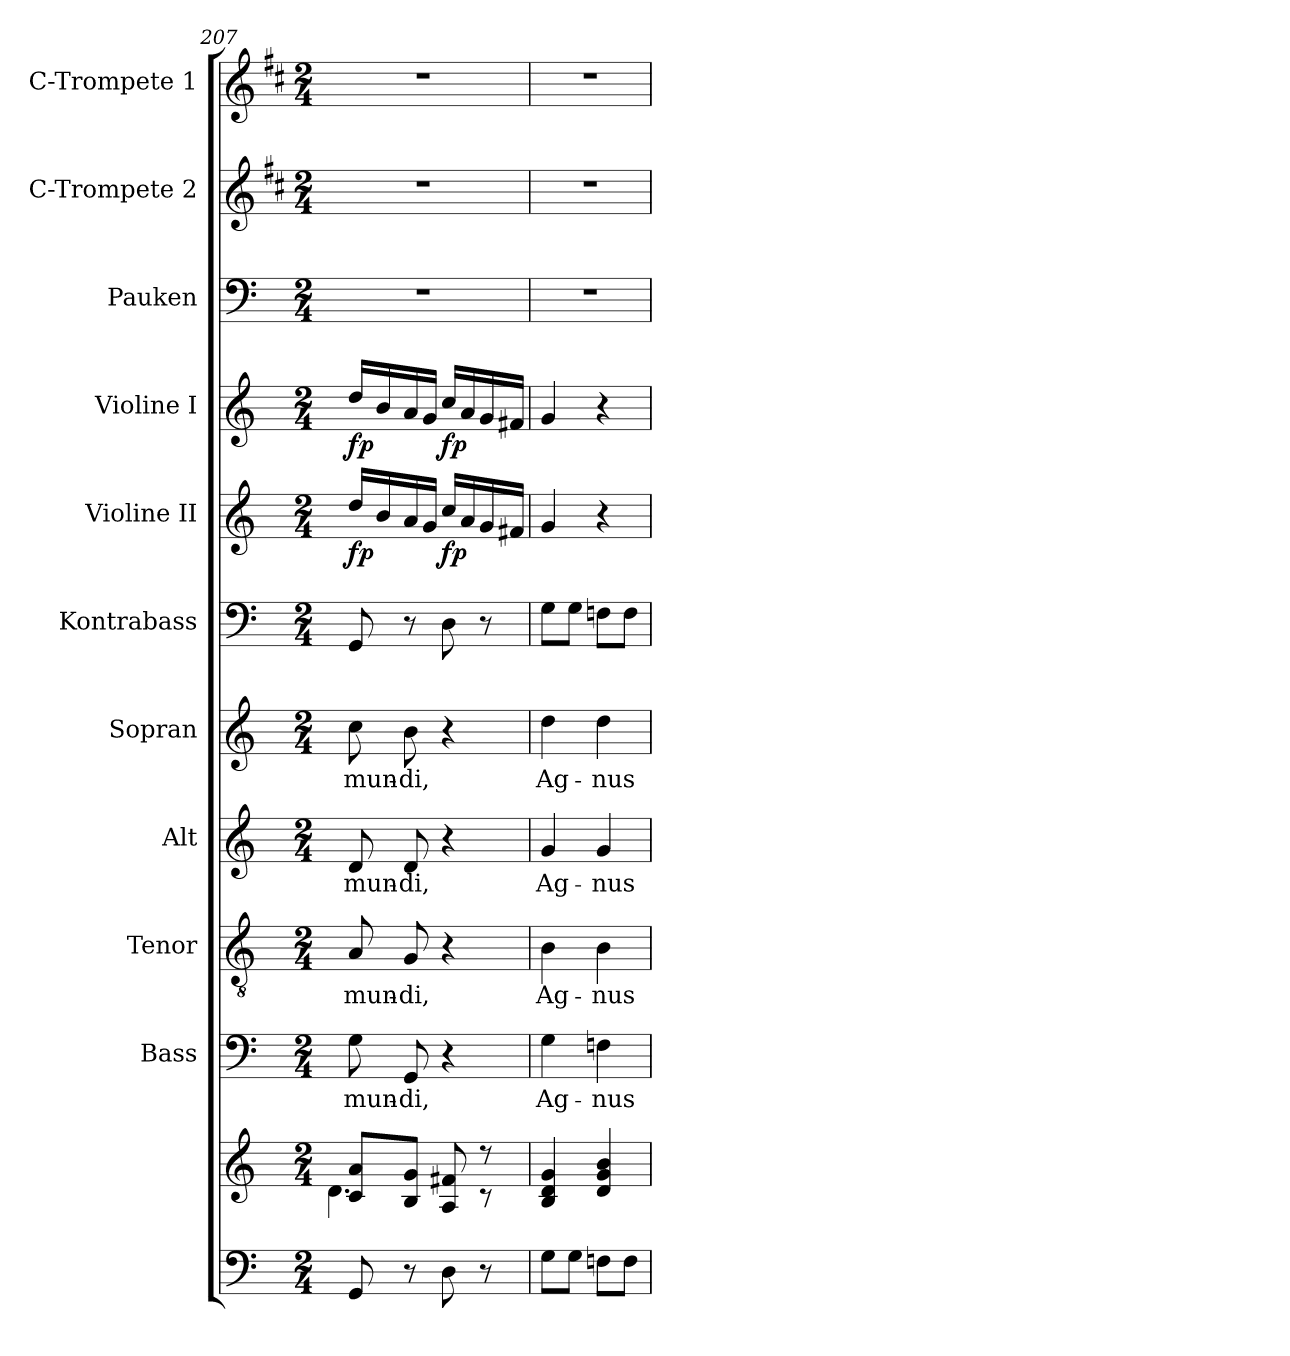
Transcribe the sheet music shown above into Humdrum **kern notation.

**kern	**kern	**kern	**text	**kern	**text	**kern	**text	**kern	**text	**kern	**kern	**dynam	**kern	**dynam	**kern	**kern	**kern
*part11	*part11	*part10	*part10	*part9	*part9	*part8	*part8	*part7	*part7	*part6	*part5	*part5	*part4	*part4	*part3	*part2	*part1
*staff12	*staff11	*staff10	*staff10	*staff9	*staff9	*staff8	*staff8	*staff7	*staff7	*staff6	*staff5	*staff5	*staff4	*staff4	*staff3	*staff2	*staff1
*	*	*I"Bass	*	*I"Tenor	*	*I"Alt	*	*I"Sopran	*	*I"Kontrabass	*I"Violine II	*	*I"Violine I	*	*I"Pauken	*I"C-Trompete 2	*I"C-Trompete 1
*	*	*I'B.	*	*I'T.	*	*I'A.	*	*I'S.	*	*I'Kb.	*I'Vl. II	*	*I'Vl. I	*	*I'Pk.	*I'C Trp. 2	*I'C Trp. 1
*clefF4	*clefG2	*clefF4	*	*clefGv2	*	*clefG2	*	*clefG2	*	*clefF4	*clefG2	*	*clefG2	*	*clefF4	*clefG2	*clefG2
*	*	*	*	*	*	*	*	*	*	*ITrd7c12	*	*	*	*	*	*ITrd1c2	*ITrd1c2
*k[]	*k[]	*k[]	*	*k[]	*	*k[]	*	*k[]	*	*k[]	*k[]	*	*k[]	*	*k[]	*k[]	*k[]
*C:	*C:	*C:	*	*C:	*	*C:	*	*C:	*	*C:	*C:	*	*C:	*	*C:	*C:	*C:
*M2/4	*M2/4	*M2/4	*	*M2/4	*	*M2/4	*	*M2/4	*	*M2/4	*M2/4	*	*M2/4	*	*M2/4	*M2/4	*M2/4
=207	=207	=207	=207	=207	=207	=207	=207	=207	=207	=207	=207	=207	=207	=207	=207	=207	=207
*	*^	*	*	*	*	*	*	*	*	*	*	*	*	*	*	*	*
!	!	!	!	!LO:LY:b	!	!LO:LY:b	!	!LO:LY:b	!	!LO:LY:b	!	!	!LO:DY:b	!	!LO:DY:b	!	!	!
8GG/	8c/ 8a/L	4.d\	8G\	mun-	8A/	mun-	8d/	mun-	8cc\	mun-	8GGG/	16dd/LL	fp	16dd/LL	fp	2r	2r	2r
.	.	.	.	.	.	.	.	.	.	.	.	16b/	.	16b/	.	.	.	.
!	!	!	!	!LO:LY:b	!	!LO:LY:b	!	!LO:LY:b	!	!LO:LY:b	!	!	!	!	!	!	!	!
8r	8B/ 8g/J	.	8GG/	-di,	8G/	-di,	8d/	-di,	8b\	-di,	8r	16a/	.	16a/	.	.	.	.
.	.	.	.	.	.	.	.	.	.	.	.	16g/JJ	.	16g/JJ	.	.	.	.
!	!	!	!	!	!	!	!	!	!	!	!	!	!LO:DY:b	!	!LO:DY:b	!	!	!
8D\	8A/ 8f#X/	.	4r	.	4r	.	4r	.	4r	.	8DD\	16cc/LL	fp	16cc/LL	fp	.	.	.
.	.	.	.	.	.	.	.	.	.	.	.	16a/	.	16a/	.	.	.	.
8r	8r	8r	.	.	.	.	.	.	.	.	8r	16g/	.	16g/	.	.	.	.
.	.	.	.	.	.	.	.	.	.	.	.	16f#X/JJ	.	16f#X/JJ	.	.	.	.
*	*v	*v	*	*	*	*	*	*	*	*	*	*	*	*	*	*	*	*
=208	=208	=208	=208	=208	=208	=208	=208	=208	=208	=208	=208	=208	=208	=208	=208	=208	=208
!	!	!	!LO:LY:b	!	!LO:LY:b	!	!LO:LY:b	!	!LO:LY:b	!	!	!	!	!	!	!	!
8G\L	4B/ 4d/ 4g/	4G\	Ag-	4B\	Ag-	4g/	Ag-	4dd\	Ag-	8GG\L	4g/	.	4g/	.	2r	2r	2r
8G\J	.	.	.	.	.	.	.	.	.	8GG\J	.	.	.	.	.	.	.
!	!	!	!LO:LY:b	!	!LO:LY:b	!	!LO:LY:b	!	!LO:LY:b	!	!	!	!	!	!	!	!
8Fn\L	4d/ 4g/ 4b/	4Fn\	-nus	4B\	-nus	4g/	-nus	4dd\	-nus	8FFn\L	4r	.	4r	.	.	.	.
8F\J	.	.	.	.	.	.	.	.	.	8FF\J	.	.	.	.	.	.	.
=	=	=	=	=	=	=	=	=	=	=	=	=	=	=	=	=	=
*-	*-	*-	*-	*-	*-	*-	*-	*-	*-	*-	*-	*-	*-	*-	*-	*-	*-
